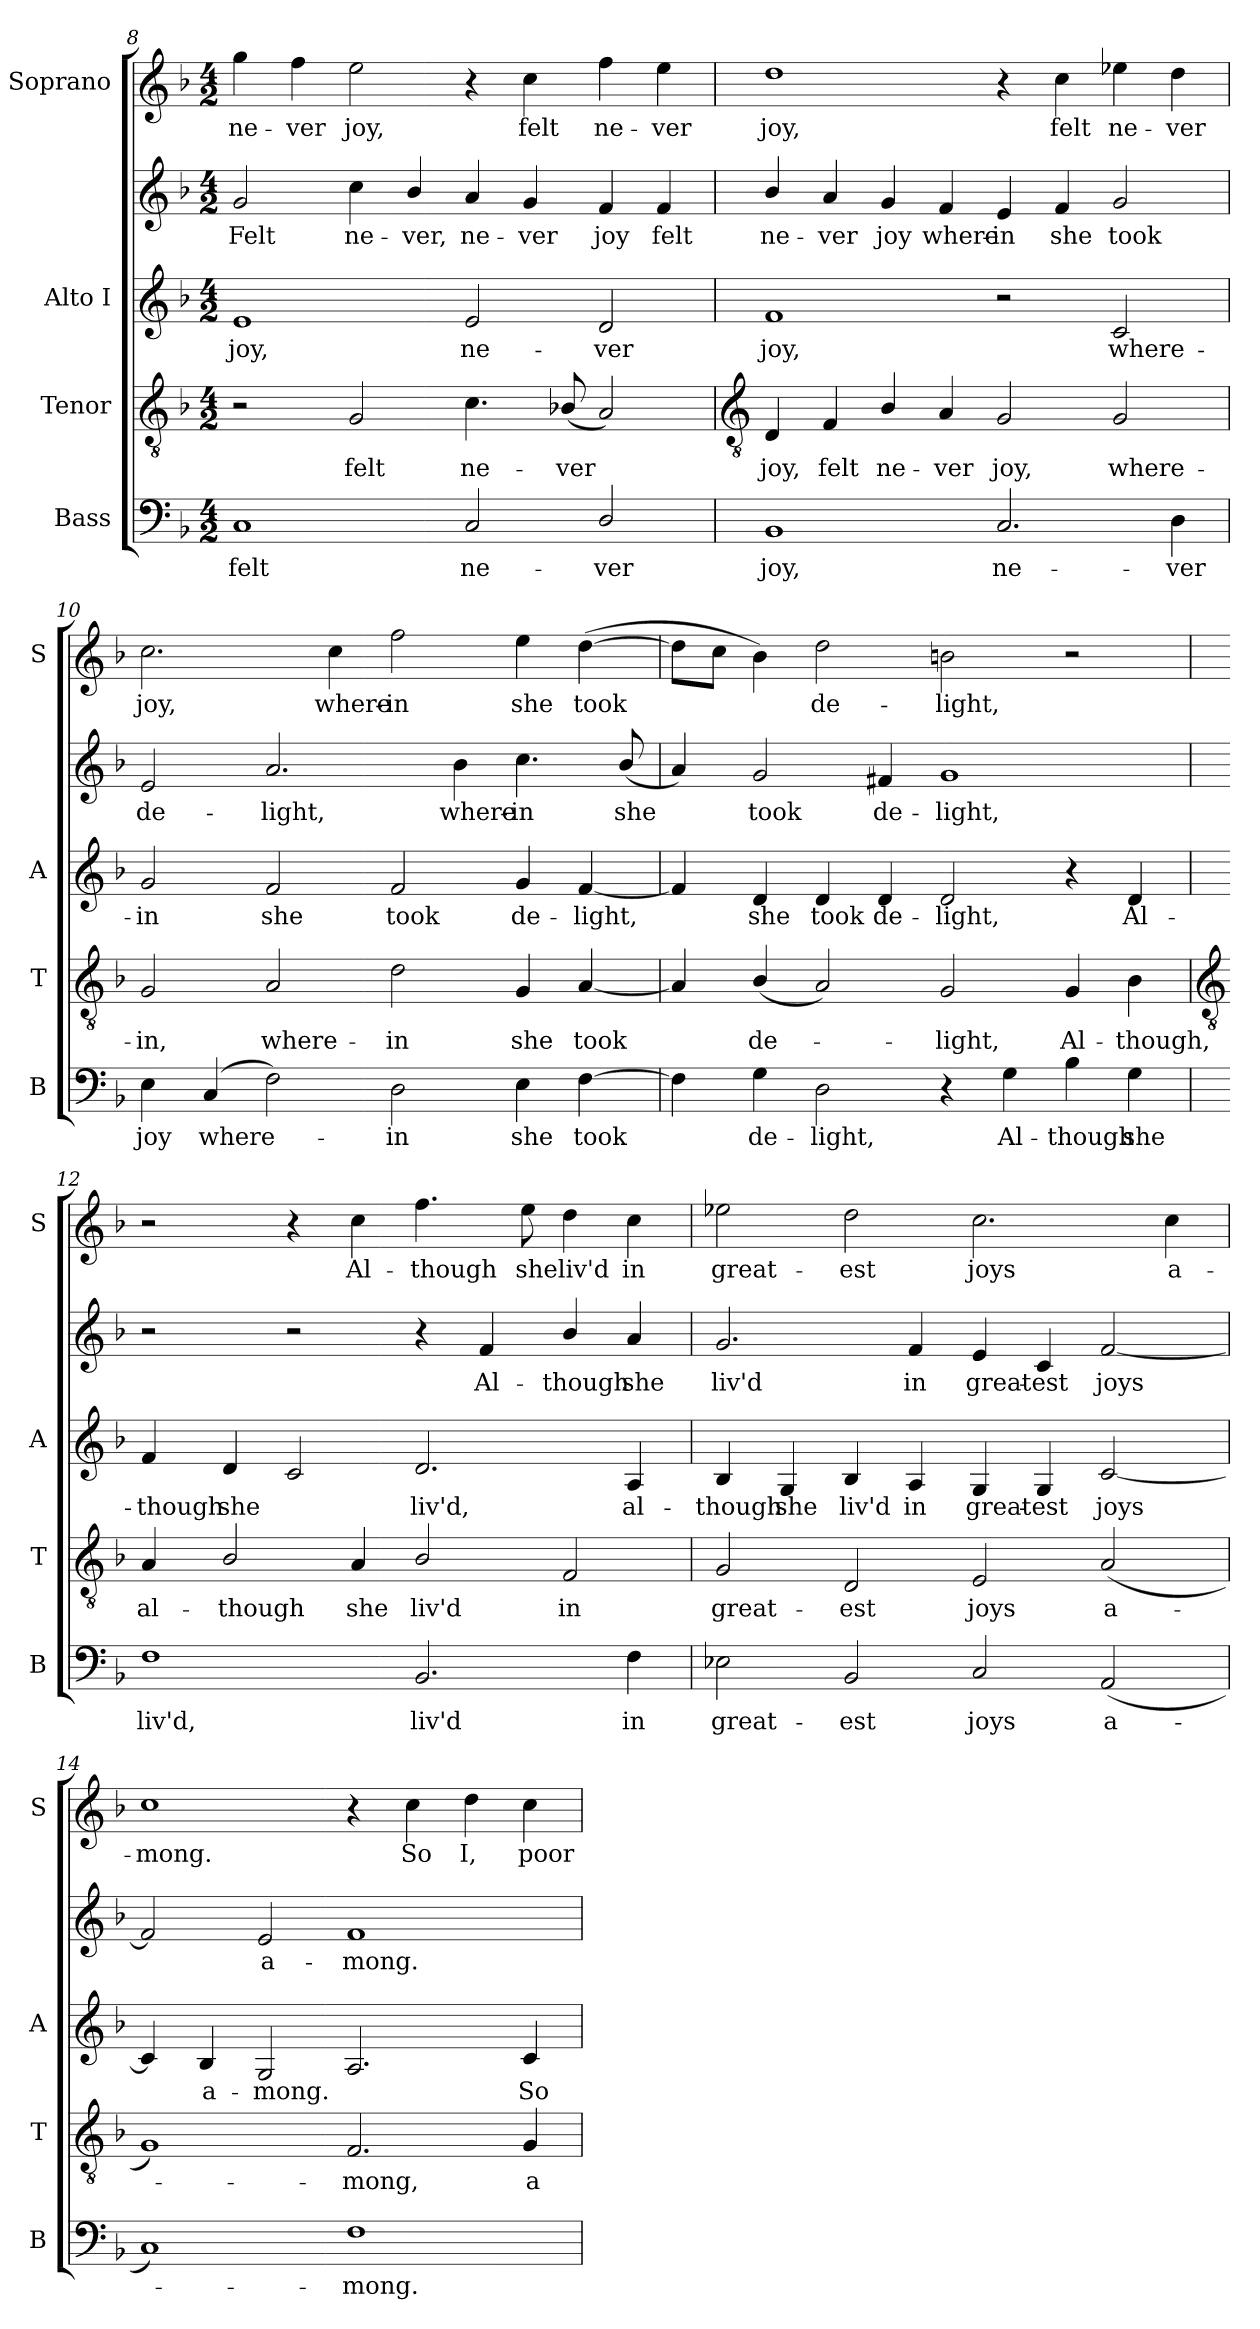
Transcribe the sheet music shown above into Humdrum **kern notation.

**kern	**text	**kern	**text	**kern	**text	**kern	**text	**kern	**text
*part4	*part4	*part3	*part3	*part2	*part2	*part2	*part2	*part1	*part1
*staff5	*staff5	*staff4	*staff4	*staff3	*staff3	*staff2	*staff2	*staff1	*staff1
*I"Bass	*	*I"Tenor	*	*I"Alto I	*	*	*	*I"Soprano	*
*I'B	*	*I'T	*	*I'A	*	*	*	*I'S	*
*clefF4	*	*clefGv2	*	*clefG2	*	*clefG2	*	*clefG2	*
*k[b-]	*	*k[b-]	*	*k[b-]	*	*k[b-]	*	*k[b-]	*
*F:	*	*F:	*	*F:	*	*F:	*	*F:	*
*M4/2	*	*M4/2	*	*M4/2	*	*M4/2	*	*M4/2	*
=8	=8	=8	=8	=8	=8	=8	=8	=8	=8
!	!LO:LY:b	!	!	!	!LO:LY:b	!	!LO:LY:b	!	!LO:LY:b
1C	felt	2r	.	1e	joy,	2g	Felt	4gg	ne-
!	!	!	!	!	!	!	!	!	!LO:LY:b
.	.	.	.	.	.	.	.	4ff	-ver
!	!	!	!LO:LY:b	!	!	!	!LO:LY:b	!	!LO:LY:b
.	.	2G	felt	.	.	4cc	ne-	2ee	joy,
!	!	!	!	!	!	!	!LO:LY:b	!	!
.	.	.	.	.	.	4b-/	-ver,	.	.
!	!LO:LY:b	!	!LO:LY:b	!	!LO:LY:b	!	!LO:LY:b	!	!
2C	ne-	4.c	ne-	2e	ne-	4a	ne-	4r	.
!	!	!	!	!	!	!	!LO:LY:b	!	!LO:LY:b
.	.	.	.	.	.	4g	-ver	4cc	felt
!	!	!	!LO:LY:b	!	!	!	!	!	!
.	.	(<8B-X/L	-ver	.	.	.	.	.	.
!	!LO:LY:b	!	!	!	!LO:LY:b	!	!LO:LY:b	!	!LO:LY:b
2D/	-ver	2A)	.	2d	-ver	4f	joy	4ff	ne-
!	!	!	!	!	!	!	!LO:LY:b	!	!LO:LY:b
.	.	.	.	.	.	4f	felt	4ee	-ver
!!LO:LB:g=z
=9	=9	=9	=9	=9	=9	=9	=9	=9	=9
*	*	*clefGv2	*	*	*	*	*	*	*
!	!LO:LY:b	!	!LO:LY:b	!	!LO:LY:b	!	!LO:LY:b	!	!LO:LY:b
1BB-	joy,	4D	joy,	1f	joy,	4b-/	ne-	1dd	joy,
!	!	!	!LO:LY:b	!	!	!	!LO:LY:b	!	!
.	.	4F	felt	.	.	4a	-ver	.	.
!	!	!	!LO:LY:b	!	!	!	!LO:LY:b	!	!
.	.	4B-/	ne-	.	.	4g	joy	.	.
!	!	!	!LO:LY:b	!	!	!	!LO:LY:b	!	!
.	.	4A	-ver	.	.	4f	where-	.	.
!	!LO:LY:b	!	!LO:LY:b	!	!	!	!LO:LY:b	!	!
2.C	ne-	2G	joy,	2r	.	4e	-in	4r	.
!	!	!	!	!	!	!	!LO:LY:b	!	!LO:LY:b
.	.	.	.	.	.	4f	she	4cc	felt
!	!	!	!LO:LY:b	!	!LO:LY:b	!	!LO:LY:b	!	!LO:LY:b
.	.	2G	where-	2c	where-	2g	took	4ee-X	ne-
!	!LO:LY:b	!	!	!	!	!	!	!	!LO:LY:b
4D	-ver	.	.	.	.	.	.	4dd	-ver
=10	=10	=10	=10	=10	=10	=10	=10	=10	=10
!	!LO:LY:b	!	!LO:LY:b	!	!LO:LY:b	!	!LO:LY:b	!	!LO:LY:b
4E	joy	2G	-in,	2g	in	2e	-de-	2.cc	joy,
!	!LO:LY:b	!	!	!	!	!	!	!	!
(<4C	where-	.	.	.	.	.	.	.	.
!	!	!	!LO:LY:b	!	!LO:LY:b	!	!LO:LY:b	!	!
2F)	.	2A	where-	2f	she	2.a	-light,	.	.
!	!	!	!	!	!	!	!	!	!LO:LY:b
.	.	.	.	.	.	.	.	4cc	where-
!	!LO:LY:b	!	!LO:LY:b	!	!LO:LY:b	!	!	!	!LO:LY:b
2D	in	2d	-in	2f	took	.	.	2ff	-in
!	!	!	!	!	!	!	!LO:LY:b	!	!
.	.	.	.	.	.	4b-	where-	.	.
!	!LO:LY:b	!	!LO:LY:b	!	!LO:LY:b	!	!LO:LY:b	!	!LO:LY:b
4E	she	4G	she	4g	de-	4.cc	-in	4ee	she
!	!LO:LY:b	!	!LO:LY:b	!	!LO:LY:b	!	!	!	!LO:LY:b
[4F	took	[4A	took	[4f	-light,	.	.	(>[4dd	took
!	!	!	!	!	!	!	!LO:LY:b	!	!
.	.	.	.	.	.	(<8b-/L	she	.	.
=11	=11	=11	=11	=11	=11	=11	=11	=11	=11
4F]	.	4A]	.	4f]	.	4a)	.	8ddL]	.
.	.	.	.	.	.	.	.	8ccJ	.
!	!LO:LY:b	!	!LO:LY:b	!	!LO:LY:b	!	!LO:LY:b	!	!
4G	de-	(<4B-/	de-	4d	she	2g	took	4b-)	.
!	!LO:LY:b	!	!	!	!LO:LY:b	!	!	!	!LO:LY:b
2D	-light,	2A)	.	4d	took	.	.	2dd	de-
!	!	!	!	!	!LO:LY:b	!	!LO:LY:b	!	!
.	.	.	.	4d	de-	4f#X	de-	.	.
!	!	!	!LO:LY:b	!	!LO:LY:b	!	!LO:LY:b	!	!LO:LY:b
4r	.	2G	light,	2d	-light,	1g	-light,	2bn	-light,
!	!LO:LY:b	!	!	!	!	!	!	!	!
4G	Al-	.	.	.	.	.	.	.	.
!	!LO:LY:b	!	!LO:LY:b	!	!	!	!	!	!
4B-	-though	4G	Al-	4r	.	.	.	2r	.
!	!LO:LY:b	!	!LO:LY:b	!	!LO:LY:b	!	!	!	!
4G	she	4B-	-though,	4d	Al-	.	.	.	.
!!LO:LB:g=z
=12	=12	=12	=12	=12	=12	=12	=12	=12	=12
*	*	*clefGv2	*	*	*	*	*	*	*
!	!LO:LY:b	!	!LO:LY:b	!	!LO:LY:b	!	!	!	!
1F	liv'd,	4A	al-	4f	though	2r	.	2r	.
!	!	!	!LO:LY:b	!	!LO:LY:b	!	!	!	!
.	.	2B-/	-though	4d	she	.	.	.	.
.	.	.	.	2c	.	2r	.	4r	.
!	!	!	!LO:LY:b	!	!	!	!	!	!LO:LY:b
.	.	4A	she	.	.	.	.	4cc	Al-
!	!LO:LY:b	!	!LO:LY:b	!	!LO:LY:b	!	!	!	!LO:LY:b
2.BB-	liv'd	2B-/	liv'd	2.d	liv'd,	4r	.	4.ff	-though
!	!	!	!	!	!	!	!LO:LY:b	!	!
.	.	.	.	.	.	4f	-Al-	.	.
!	!	!	!	!	!	!	!	!	!LO:LY:b
.	.	.	.	.	.	.	.	8ee	she
!	!	!	!LO:LY:b	!	!	!	!LO:LY:b	!	!LO:LY:b
.	.	2F	in	.	.	4b-/	-though	4dd	liv'd
!	!LO:LY:b	!	!	!	!LO:LY:b	!	!LO:LY:b	!	!LO:LY:b
4F	in	.	.	4A	al-	4a	she	4cc	in
=13	=13	=13	=13	=13	=13	=13	=13	=13	=13
!	!LO:LY:b	!	!LO:LY:b	!	!LO:LY:b	!	!LO:LY:b	!	!LO:LY:b
2E-X	great-	2G	great-	4B-	though	2.g	-liv'd	2ee-X	great-
!	!	!	!	!	!LO:LY:b	!	!	!	!
.	.	.	.	4G	she	.	.	.	.
!	!LO:LY:b	!	!LO:LY:b	!	!LO:LY:b	!	!	!	!LO:LY:b
2BB-	-est	2D	-est	4B-	liv'd	.	.	2dd	-est
!	!	!	!	!	!LO:LY:b	!	!LO:LY:b	!	!
.	.	.	.	4A	in	4f	in	.	.
!	!LO:LY:b	!	!LO:LY:b	!	!LO:LY:b	!	!LO:LY:b	!	!LO:LY:b
2C	joys	2E	joys	4G	great-	4e	great-	2.cc	joys
!	!	!	!	!	!LO:LY:b	!	!LO:LY:b	!	!
.	.	.	.	4G	-est	4c	-est	.	.
!	!LO:LY:b	!	!LO:LY:b	!	!LO:LY:b	!	!LO:LY:b	!	!
(<2AA	a-	(<2A	a-	[2c	joys	[2f	joys	.	.
!	!	!	!	!	!	!	!	!	!LO:LY:b
.	.	.	.	.	.	.	.	4cc	a-
=14	=14	=14	=14	=14	=14	=14	=14	=14	=14
!	!	!	!	!	!	!	!	!	!LO:LY:b
1C)	.	1G)	.	4c]	.	2f]	.	1cc	-mong.
!	!	!	!	!	!LO:LY:b	!	!	!	!
.	.	.	.	4B-	a-	.	.	.	.
!	!	!	!	!	!LO:LY:b	!	!LO:LY:b	!	!
.	.	.	.	2G	-mong.	2e	a-	.	.
!	!LO:LY:b	!	!LO:LY:b	!	!	!	!LO:LY:b	!	!
1F	mong.	2.F	mong,	2.A	.	1f	-mong.	4r	.
!	!	!	!	!	!	!	!	!	!LO:LY:b
.	.	.	.	.	.	.	.	4cc	So
!	!	!	!	!	!	!	!	!	!LO:LY:b
.	.	.	.	.	.	.	.	4dd	I,
!	!	!	!LO:LY:b	!	!LO:LY:b	!	!	!	!LO:LY:b
.	.	4G	a-	4c	So	.	.	4cc	poor
=	=	=	=	=	=	=	=	=	=
*-	*-	*-	*-	*-	*-	*-	*-	*-	*-
